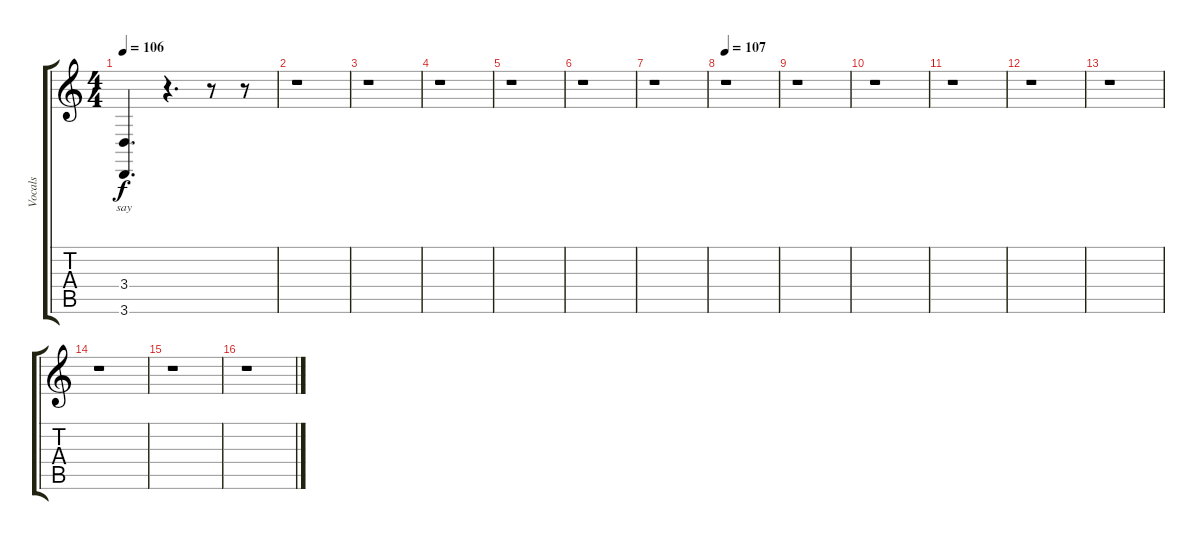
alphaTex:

\track ("Vocals" "Vocals") {instrument trombone}
\staff {score tabs}
\tuning (Eb4 B3 Gb3 B2 Gb2 B1) {hide}
\ts (4 4)
\tempo 106
\clef g2
\ks c
(3.4 3.6).4{d lyrics (0 "say") lyrics (1 "") lyrics (2 "") lyrics (3 "") lyrics (4 "") dy f} r.4{d} r.8 r.8 |
r.1 |
r.1 |
r.1 |
r.1 |
r.1 |
r.1 |
\tempo 107
r.1 |
r.1 |
r.1 |
r.1 |
r.1 |
r.1 |
r.1 |
r.1 |
r.1
